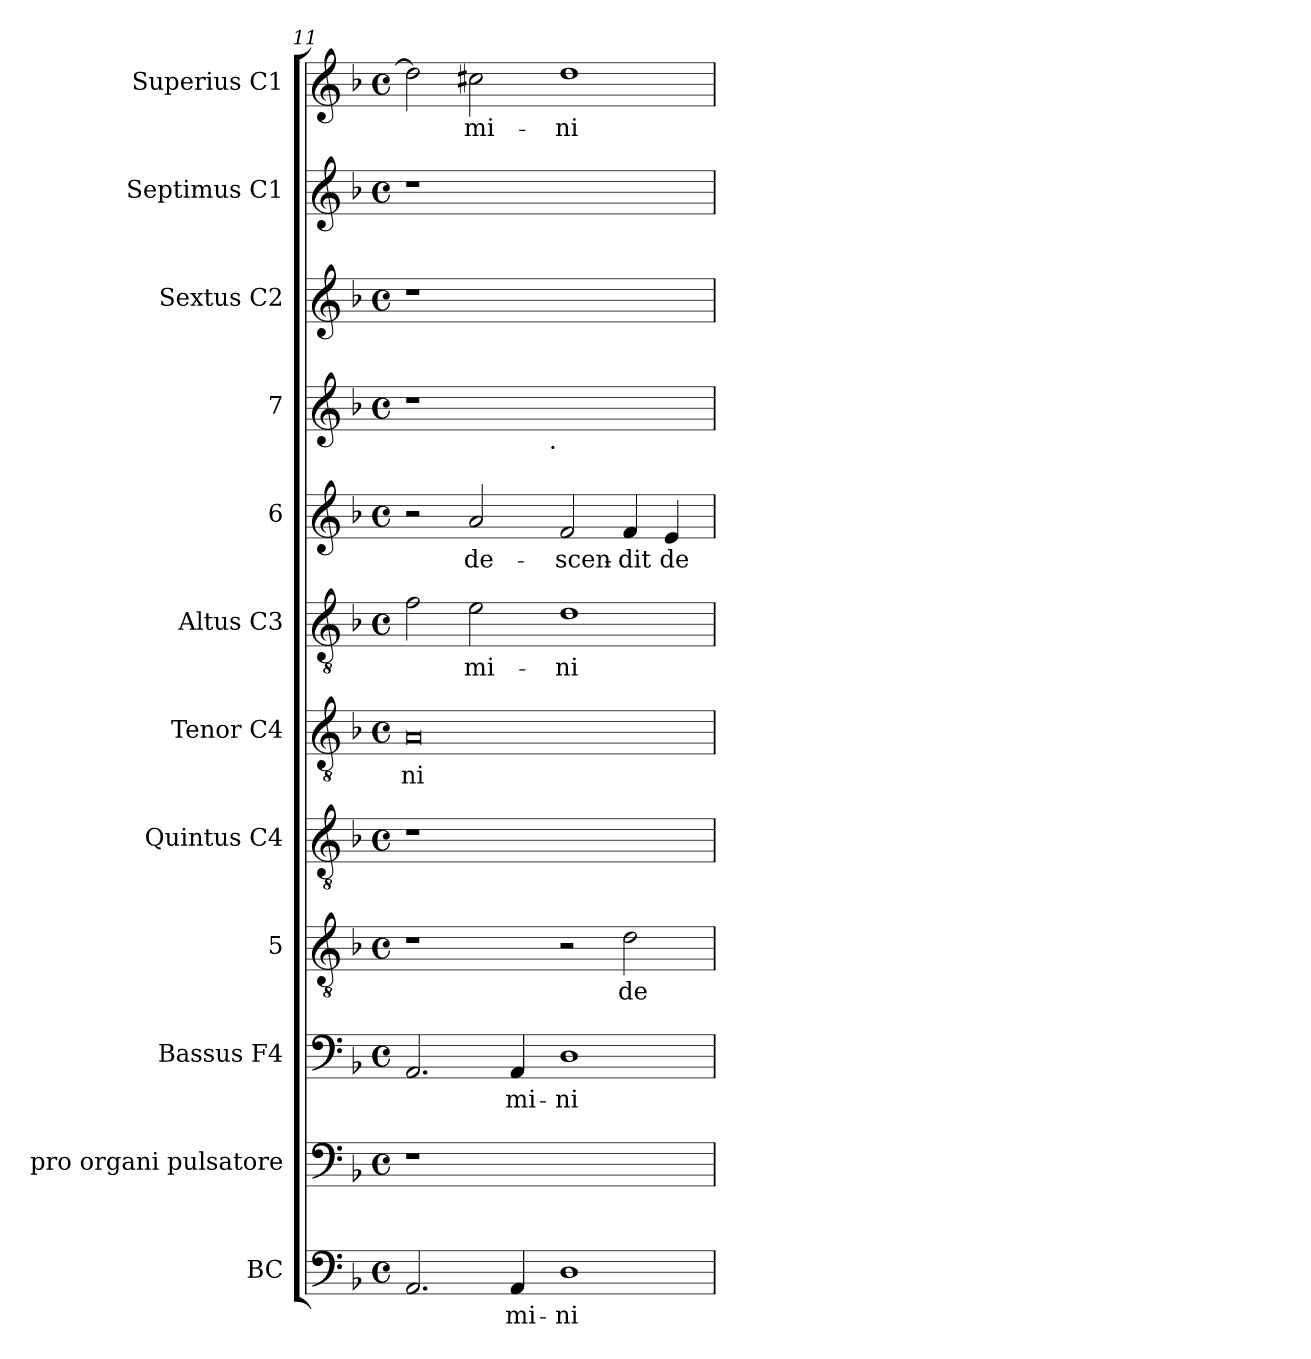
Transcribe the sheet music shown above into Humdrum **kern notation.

**kern	**text	**kern	**kern	**text	**kern	**text	**kern	**kern	**text	**kern	**text	**kern	**text	**kern	**kern	**kern	**kern	**text
*part12	*part12	*part11	*part10	*part10	*part9	*part9	*part8	*part7	*part7	*part6	*part6	*part5	*part5	*part4	*part3	*part2	*part1	*part1
*staff12	*staff12	*staff11	*staff10	*staff10	*staff9	*staff9	*staff8	*staff7	*staff7	*staff6	*staff6	*staff5	*staff5	*staff4	*staff3	*staff2	*staff1	*staff1
*I"BC	*	*I"pro organi  pulsatore	*I"Bassus  F4	*	*I"5	*	*I"Quintus  C4	*I"Tenor  C4	*	*I"Altus  C3	*	*I"6	*	*I"7	*I"Sextus  C2	*I"Septimus  C1	*I"Superius  C1	*
*I'BC	*	*	*I'B	*	*	*	*	*I'T	*	*I'A	*	*	*	*	*	*	*I'S	*
*clefF4	*	*clefF4	*clefF4	*	*clefGv2	*	*clefGv2	*clefGv2	*	*clefGv2	*	*clefG2	*	*clefG2	*clefG2	*clefG2	*clefG2	*
*k[b-]	*	*k[b-]	*k[b-]	*	*k[b-]	*	*k[b-]	*k[b-]	*	*k[b-]	*	*k[b-]	*	*k[b-]	*k[b-]	*k[b-]	*k[b-]	*
*F:	*	*F:	*F:	*	*F:	*	*F:	*F:	*	*F:	*	*F:	*	*F:	*F:	*F:	*F:	*
*M4/4	*	*M4/4	*M4/4	*	*M4/4	*	*M4/4	*M4/4	*	*M4/4	*	*M4/4	*	*M4/4	*M4/4	*M4/4	*M4/4	*
*met(c)	*	*met(c)	*met(c)	*	*met(c)	*	*met(c)	*met(c)	*	*met(c)	*	*met(c)	*	*met(c)	*met(c)	*met(c)	*met(c)	*
=11	=11	=11	=11	=11	=11	=11	=11	=11	=11	=11	=11	=11	=11	=11	=11	=11	=11	=11
!	!LO:LY:a:cj	!	!	!LO:LY:b:cj	!	!	!	!	!LO:LY:b:cj	!	!LO:LY:b:cj	!	!	!	!	!	!	!LO:LY:b:cj
*	*	*	*	*	*	*	*	*	*	*	*	*	*	*^	*	*	*	*
2.AA/	--	1r	2.AA/	--	1r	.	1r	0A	-ni	2f\	--	2r	.	1r	2ryy	1r	1r	2dd\]	--
!	!	!	!	!	!	!	!	!	!	!	!LO:LY:b:cj	!	!LO:LY:b:cj	!	!	!	!	!	!LO:LY:b:cj
.	.	.	.	.	.	.	.	.	.	2e\	-mi-	2a/	de-	.	4...ryy	.	.	2cc#X\	-mi-
!	!LO:LY:a:cj	!	!	!LO:LY:b:cj	!	!	!	!	!	!	!	!	!	!	!	!	!	!	!
4AA/	-mi-	.	4AA/	-mi-	.	.	.	.	.	.	.	.	.	.	.	.	.	.	.
!	!	!	!	!	!	!	!	!	!	!	!	!	!	!	!LO:TX:b:t=.	!	!	!	!
.	.	.	.	.	.	.	.	.	.	.	.	.	.	.	1ryy	.	.	.	.
!	!LO:LY:a:cj	!	!	!LO:LY:b:cj	!	!	!	!	!	!	!LO:LY:b:cj	!	!LO:LY:b:cj	!	!	!	!	!	!LO:LY:b:cj
1D	-ni	1ryy	1D	-ni	2r	.	1ryy	.	.	1d	-ni	2f/	-scen-	1ryy	.	1ryy	1ryy	1dd	-ni
!	!	!	!	!	!	!LO:LY:b:cj	!	!	!	!	!	!	!LO:LY:b:cj	!	!	!	!	!	!
.	.	.	.	.	2d\	de-	.	.	.	.	.	4f/	-dit	.	.	.	.	.	.
!	!	!	!	!	!	!	!	!	!	!	!	!	!LO:LY:b:cj	!	!	!	!	!	!
.	.	.	.	.	.	.	.	.	.	.	.	4e/	de	.	.	.	.	.	.
.	.	.	.	.	.	.	.	.	.	.	.	.	.	.	32ryy	.	.	.	.
*	*	*	*	*	*	*	*	*	*	*	*	*	*	*v	*v	*	*	*	*
=	=	=	=	=	=	=	=	=	=	=	=	=	=	=	=	=	=	=
*-	*-	*-	*-	*-	*-	*-	*-	*-	*-	*-	*-	*-	*-	*-	*-	*-	*-	*-
